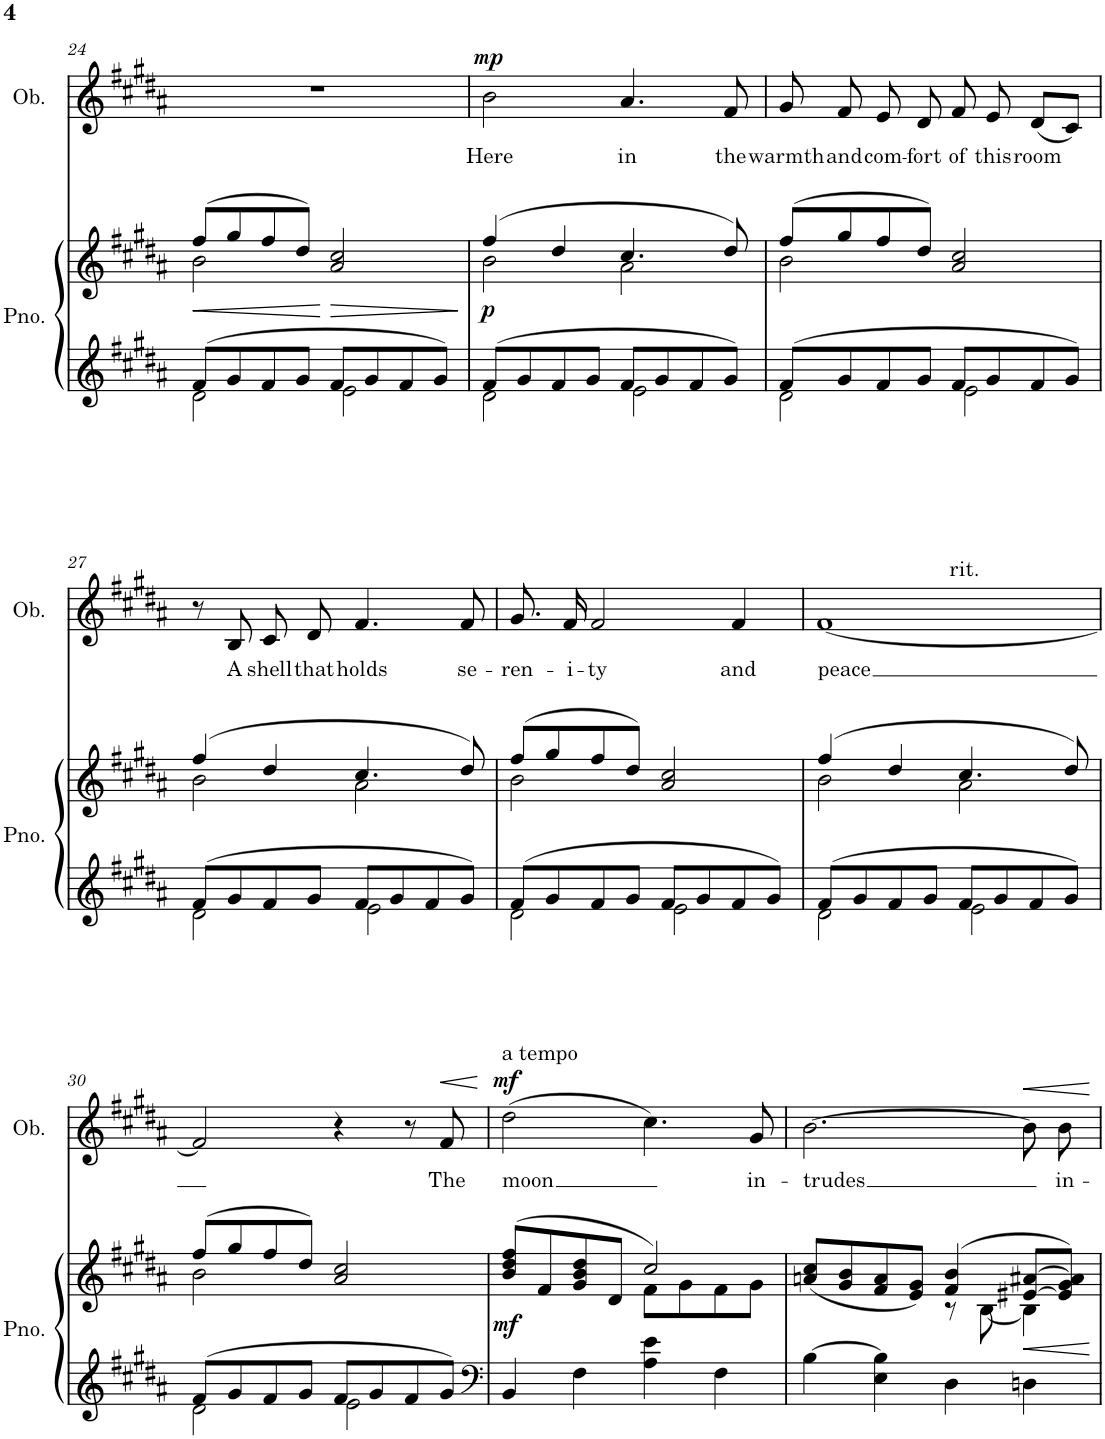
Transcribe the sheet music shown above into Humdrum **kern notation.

**kern	**kern	**dynam	**kern	**text	**dynam
*part2	*part2	*part2	*part1	*part1	*part1
*staff3	*staff2	*staff2/3	*staff1	*staff1	*staff1
*I"Piano	*	*	*I"Oboe	*	*
*I'Pno.	*	*	*I'Ob.	*	*
!!LO:PB:g=z
*clefG2	*clefG2	*	*clefG2	*	*
*k[f#c#g#d#a#]	*k[f#c#g#d#a#]	*	*k[f#c#g#d#a#]	*	*
*M4/4	*M4/4	*	*M4/4	*	*
=24	=24	=24	=24	=24	=24
*^	*	*	*	*	*
!	!	!	!LO:HP:b	!	!	!
*	*	*^	*	*	*	*
8f#/L	2d#\	(8ff#/L	2b\	<	1r	.	.
8g#/	.	8gg#/	.	.	.	.	.
8f#/	.	8ff#/	.	.	.	.	.
8g#/J	.	8dd#/J)	.	.	.	.	.
!	!	!	!	!LO:HP:b	!	!	!
8f#/L	2e\	2a#/ 2cc#/	2ryy	>	.	.	.
8g#/	.	.	.	.	.	.	.
8f#/	.	.	.	.	.	.	.
8g#/J	.	.	.	.	.	.	.
*v	*v	*	*	*	*	*	*
*	*v	*v	*	*	*	*
.	.	[	.	.	.
=25	=25	=25	=25	=25	=25
*^	*^	*	*	*	*
!	!	!	!	!LO:DY:b	!	!LO:LY:b	!LO:DY:a
8f#/L	2d#\	(4ff#/	2b\	p	2b\	Here	mp
8g#/	.	.	.	.	.	.	.
8f#/	.	4dd#/	.	.	.	.	.
8g#/J	.	.	.	.	.	.	.
!	!	!	!	!	!	!LO:LY:b	!
8f#/L	2e\	4.cc#/	2a#\	.	4.a#/	in	.
8g#/	.	.	.	.	.	.	.
8f#/	.	.	.	.	.	.	.
!	!	!	!	!	!	!LO:LY:b	!
8g#/J	.	8dd#/)	.	.	8f#/	the	.
=26	=26	=26	=26	=26	=26	=26	=26
!	!	!	!	!	!	!LO:LY:b	!
8f#/L	2d#\	(8ff#/L	2b\	.	8g#/	warmth	.
!	!	!	!	!	!	!LO:LY:b	!
8g#/	.	8gg#/	.	.	8f#/	and	.
!	!	!	!	!	!	!LO:LY:b	!
8f#/	.	8ff#/	.	.	8e/	com-	.
!	!	!	!	!	!	!LO:LY:b	!
8g#/J	.	8dd#/J)	.	.	8d#/	-fort	.
!	!	!	!	!	!	!LO:LY:b	!
8f#/L	2e\	2a#/ 2cc#/	2ryy	.	8f#/	of	.
!	!	!	!	!	!	!LO:LY:b	!
8g#/	.	.	.	.	8e/	this	.
!	!	!	!	!	!	!LO:LY:b	!
8f#/	.	.	.	.	(8d#/L	room	.
8g#/J	.	.	.	.	8c#/J)	.	.
!!LO:LB:g=z
=27	=27	=27	=27	=27	=27	=27	=27
8f#/L	2d#\	(4ff#/	2b\	.	8r	.	.
!	!	!	!	!	!	!LO:LY:b	!
8g#/	.	.	.	.	8B/	A	.
!	!	!	!	!	!	!LO:LY:b	!
8f#/	.	4dd#/	.	.	8c#/	shell	.
!	!	!	!	!	!	!LO:LY:b	!
8g#/J	.	.	.	.	8d#/	that	.
!	!	!	!	!	!	!LO:LY:b	!
8f#/L	2e\	4.cc#/	2a#\	.	4.f#/	holds	.
8g#/	.	.	.	.	.	.	.
8f#/	.	.	.	.	.	.	.
!	!	!	!	!	!	!LO:LY:b	!
8g#/J	.	8dd#/)	.	.	8f#/	se-	.
=28	=28	=28	=28	=28	=28	=28	=28
!	!	!	!	!	!	!LO:LY:b	!
8f#/L	2d#\	(8ff#/L	2b\	.	8.g#/	-ren-	.
8g#/	.	8gg#/	.	.	.	.	.
!	!	!	!	!	!	!LO:LY:b	!
.	.	.	.	.	16f#/	-i-	.
!	!	!	!	!	!	!LO:LY:b	!
8f#/	.	8ff#/	.	.	2f#/	-ty	.
8g#/J	.	8dd#/J)	.	.	.	.	.
8f#/L	2e\	2a#/ 2cc#/	2ryy	.	.	.	.
8g#/	.	.	.	.	.	.	.
!	!	!	!	!	!	!LO:LY:b	!
8f#/	.	.	.	.	4f#/	and	.
8g#/J	.	.	.	.	.	.	.
=29	=29	=29	=29	=29	=29	=29	=29
!	!	!	!	!	!LO:TX:a:t=rit.	!	!
!	!	!	!	!	!	!LO:LY:b	!
8f#/L	2d#\	(4ff#/	2b\	.	[1f#	peace	.
8g#/	.	.	.	.	.	.	.
8f#/	.	4dd#/	.	.	.	.	.
8g#/J	.	.	.	.	.	.	.
8f#/L	2e\	4.cc#/	2a#\	.	.	.	.
8g#/	.	.	.	.	.	.	.
8f#/	.	.	.	.	.	.	.
8g#/J	.	8dd#/)	.	.	.	.	.
!!LO:LB:g=z
=30	=30	=30	=30	=30	=30	=30	=30
8f#/L	2d#\	(8ff#/L	2b\	.	2f#/]	.	.
8g#/	.	8gg#/	.	.	.	.	.
8f#/	.	8ff#/	.	.	.	.	.
8g#/J	.	8dd#/J)	.	.	.	.	.
8f#/L	2e\	2a#/ 2cc#/	2ryy	.	4r	.	.
8g#/	.	.	.	.	.	.	.
8f#/	.	.	.	.	8r	.	.
!	!	!	!	!	!	!LO:LY:b	!LO:HP:b
8g#/J	.	.	.	.	8f#/	The	<
*v	*v	*	*	*	*	*	*
=31	=31	=31	=31	=31	=31	=31
*clefF4	*	*	*	*	*	*
!	!	!	!	!LO:TX:a:t=a tempo	!	!
!	!	!	!LO:DY:b	!	!LO:LY:b	!LO:DY:a
4BB/	(8b/ 8dd#/ 8ff#/L	2ryy	mf	(2dd#\	moon	mf
.	8f#/	.	.	.	.	.
4F#\	8g#/ 8b/ 8dd#/	.	.	.	.	.
.	8d#/J	.	.	.	.	.
4A#\ 4e\	2cc#/)	8f#\L	.	4.cc#\)	.	.
.	.	8g#\	.	.	.	.
4F#\	.	8f#\	.	.	.	.
!	!	!	!	!	!LO:LY:b	!
.	.	8g#\J	.	8g#/	in-	.
=32	=32	=32	=32	=32	=32	=32
!	!	!	!	!	!LO:LY:b	!
[4B\	(8an/ 8cc#/L	2ryy	.	[2.b\	-trudes	.
.	8g#/ 8b/	.	.	.	.	.
4E\ 4B\]	8f#/ 8a/	.	.	.	.	.
.	8e/ 8g#/J)	.	.	.	.	.
4D#\	(4f#/ 4b/	8r	.	.	.	.
.	.	[8B\	.	.	.	.
4Dn\	[8e#X/ [8a#X/L	4B\]	.	8b\]	.	.
!	!	!	!	!	!LO:LY:b	!
.	8e#/] 8g#/ 8a#/]J)	.	.	8b\	in-	.
*	*v	*v	*	*	*	*
.	.	]	.	.	[
=	=	=	=	=	=
*-	*-	*-	*-	*-	*-
